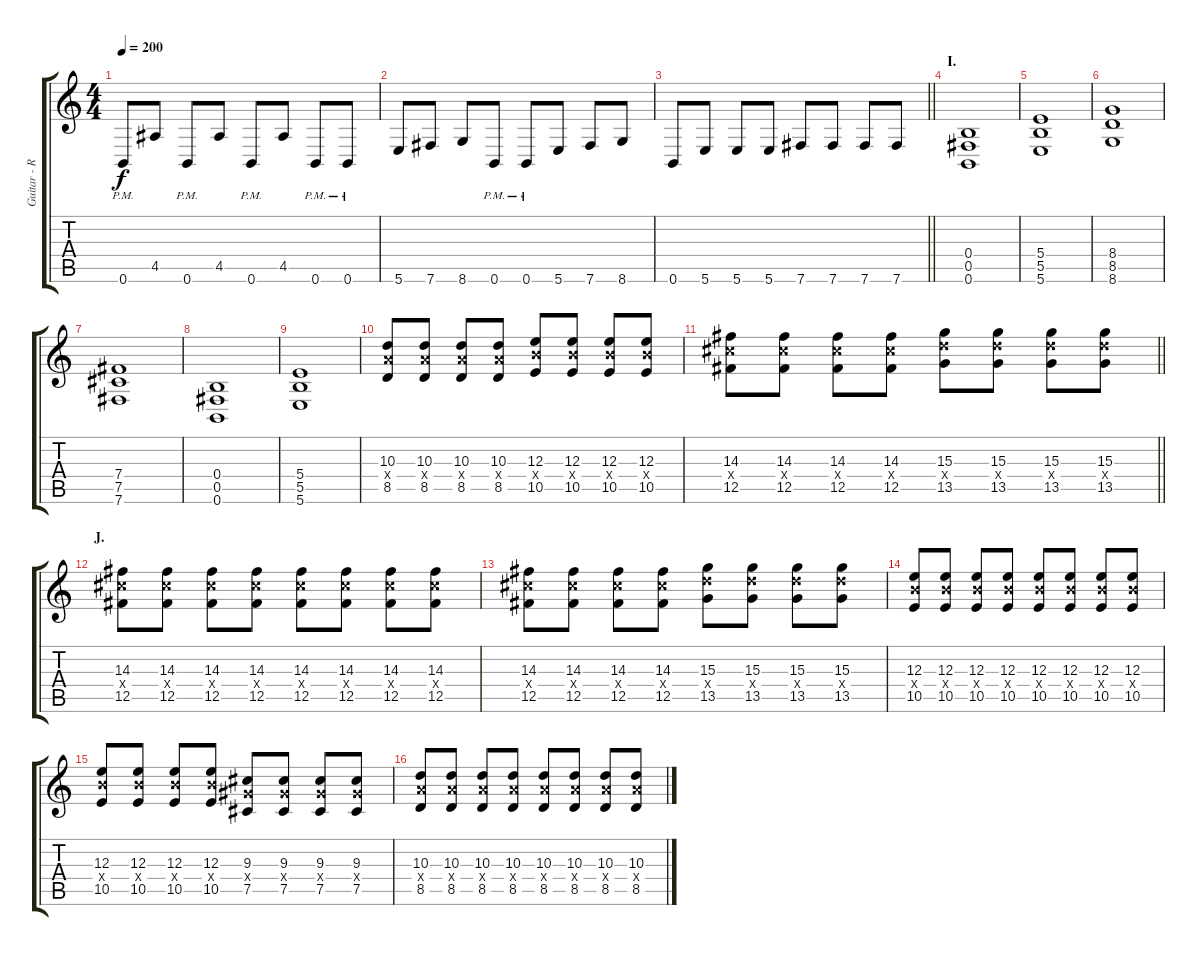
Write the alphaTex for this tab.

\track ("Guitar - Right" "Guitar - R") {instrument distortionguitar}
\staff {score tabs}
\tuning (Db4 Ab3 E3 B2 Gb2 B1) {hide}
\ts (4 4)
\tempo 200
\clef g2
\ks c
0.6{pm}.8{dy f} 4.5.8 0.6{pm}.8 4.5.8 0.6{pm}.8 4.5.8 0.6{pm}.8 0.6{pm}.8 |
5.6.8 7.6.8 8.6.8 0.6{pm}.8 0.6{pm}.8 5.6.8 7.6.8 8.6.8 |
\barLineRight lightlight
0.6.8 5.6.8 5.6.8 5.6.8 7.6.8 7.6.8 7.6.8 7.6.8 |
\section ("" "I.")
(0.4 0.5 0.6).1 |
(5.4 5.5 5.6).1 |
(8.4 8.5 8.6).1 |
(7.4 7.5 7.6).1 |
(0.4 0.5 0.6).1 |
(5.4 5.5 5.6).1 |
(10.3 10.4{x} 8.5).8 (10.3 10.4{x} 8.5).8 (10.3 10.4{x} 8.5).8 (10.3 10.4{x} 8.5).8 (12.3 12.4{x} 10.5).8 (12.3 12.4{x} 10.5).8 (12.3 12.4{x} 10.5).8 (12.3 12.4{x} 10.5).8 |
\barLineRight lightlight
(14.3 14.4{x} 12.5).8 (14.3 14.4{x} 12.5).8 (14.3 14.4{x} 12.5).8 (14.3 14.4{x} 12.5).8 (15.3 15.4{x} 13.5).8 (15.3 15.4{x} 13.5).8 (15.3 15.4{x} 13.5).8 (15.3 15.4{x} 13.5).8 |
\section ("" "J.")
(14.3 14.4{x} 12.5).8 (14.3 14.4{x} 12.5).8 (14.3 14.4{x} 12.5).8 (14.3 14.4{x} 12.5).8 (14.3 14.4{x} 12.5).8 (14.3 14.4{x} 12.5).8 (14.3 14.4{x} 12.5).8 (14.3 14.4{x} 12.5).8 |
(14.3 14.4{x} 12.5).8 (14.3 14.4{x} 12.5).8 (14.3 14.4{x} 12.5).8 (14.3 14.4{x} 12.5).8 (15.3 15.4{x} 13.5).8 (15.3 15.4{x} 13.5).8 (15.3 15.4{x} 13.5).8 (15.3 15.4{x} 13.5).8 |
(12.3 12.4{x} 10.5).8 (12.3 12.4{x} 10.5).8 (12.3 12.4{x} 10.5).8 (12.3 12.4{x} 10.5).8 (12.3 12.4{x} 10.5).8 (12.3 12.4{x} 10.5).8 (12.3 12.4{x} 10.5).8 (12.3 12.4{x} 10.5).8 |
(12.3 12.4{x} 10.5).8 (12.3 12.4{x} 10.5).8 (12.3 12.4{x} 10.5).8 (12.3 12.4{x} 10.5).8 (9.3 9.4{x} 7.5).8 (9.3 9.4{x} 7.5).8 (9.3 9.4{x} 7.5).8 (9.3 9.4{x} 7.5).8 |
(10.3 10.4{x} 8.5).8 (10.3 10.4{x} 8.5).8 (10.3 10.4{x} 8.5).8 (10.3 10.4{x} 8.5).8 (10.3 10.4{x} 8.5).8 (10.3 10.4{x} 8.5).8 (10.3 10.4{x} 8.5).8 (10.3 10.4{x} 8.5).8
